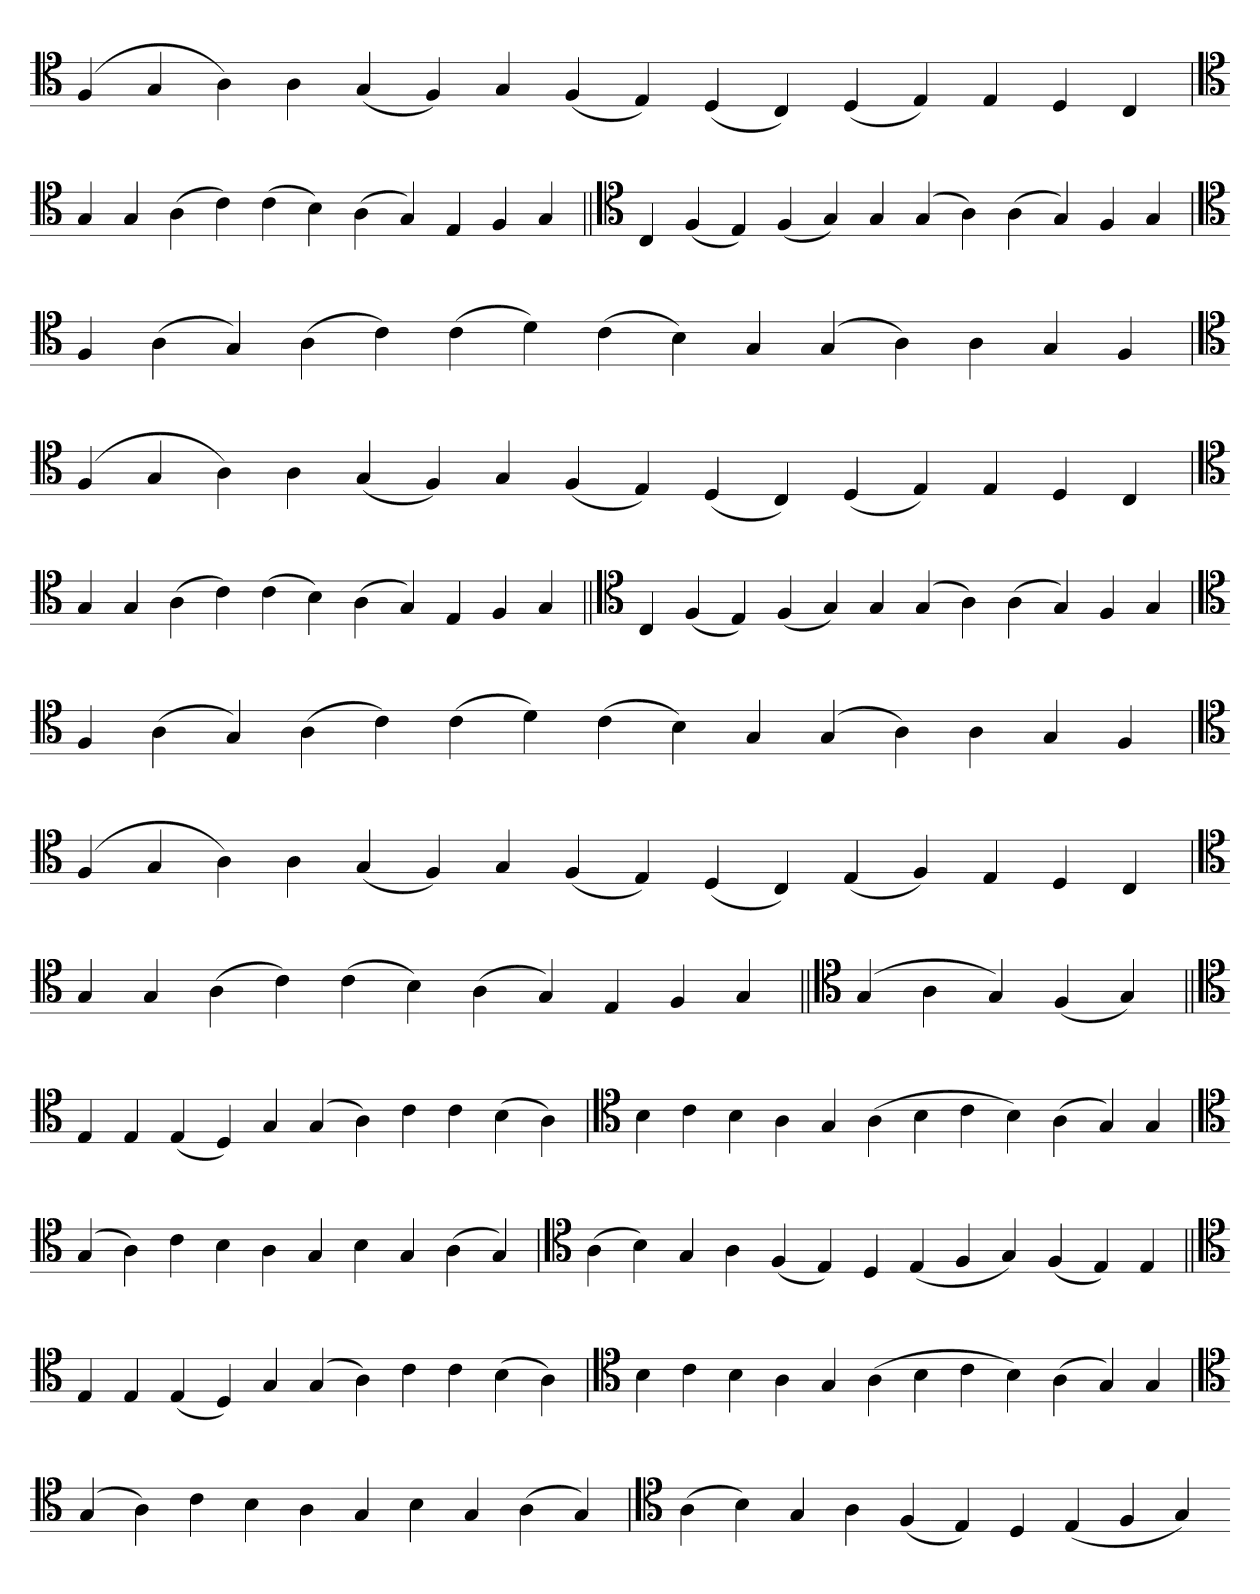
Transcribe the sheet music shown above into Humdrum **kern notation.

**kern
*part1
*staff1
*clefC4
=
(4F
4G
4A)
4A
(4G
4F)
4G
(4F
4E)
(4D
4C)
(4D
4E)
4E
4D
4C
='
*clefC4
4G
4G
(4A
4c)
(4c
4B)
(4A
4G)
4E
4F
4G
=||
*clefC4
4C
(4F
4E)
(4F
4G)
4G
(4G
4A)
(4A
4G)
4F
4G
='
*clefC4
4F
(4A
4G)
(4A
4c)
(4c
4d)
(4c
4B)
4G
(4G
4A)
4A
4G
4F
=
*clefC4
(4F
4G
4A)
4A
(4G
4F)
4G
(4F
4E)
(4D
4C)
(4D
4E)
4E
4D
4C
='
*clefC4
4G
4G
(4A
4c)
(4c
4B)
(4A
4G)
4E
4F
4G
=||
*clefC4
4C
(4F
4E)
(4F
4G)
4G
(4G
4A)
(4A
4G)
4F
4G
='
*clefC4
4F
(4A
4G)
(4A
4c)
(4c
4d)
(4c
4B)
4G
(4G
4A)
4A
4G
4F
=
*clefC4
(4F
4G
4A)
4A
(4G
4F)
4G
(4F
4E)
(4D
4C)
(4E
4F)
4E
4D
4C
='
*clefC4
4G
4G
(4A
4c)
(4c
4B)
(4A
4G)
4E
4F
4G
=||
*clefC4
(4G
4A
4G)
(4F
4G)
=||
*clefC4
4E
4E
(4E
4D)
4G
(4G
4A)
4c
4c
(4B
4A)
=`
*clefC4
4B
4c
4B
4A
4G
(4A
4B
4c
4B)
(4A
4G)
4G
='
*clefC4
(4G
4A)
4c
4B
4A
4G
4B
4G
(4A
4G)
=`
*clefC4
(4A
4B)
4G
4A
(4F
4E)
4D
(4E
4F
4G)
(4F
4E)
4E
=||
*clefC4
4E
4E
(4E
4D)
4G
(4G
4A)
4c
4c
(4B
4A)
=`
*clefC4
4B
4c
4B
4A
4G
(4A
4B
4c
4B)
(4A
4G)
4G
='
*clefC4
(4G
4A)
4c
4B
4A
4G
4B
4G
(4A
4G)
=`
*clefC4
(4A
4B)
4G
4A
(4F
4E)
4D
(4E
4F
4G)
=-
*-
